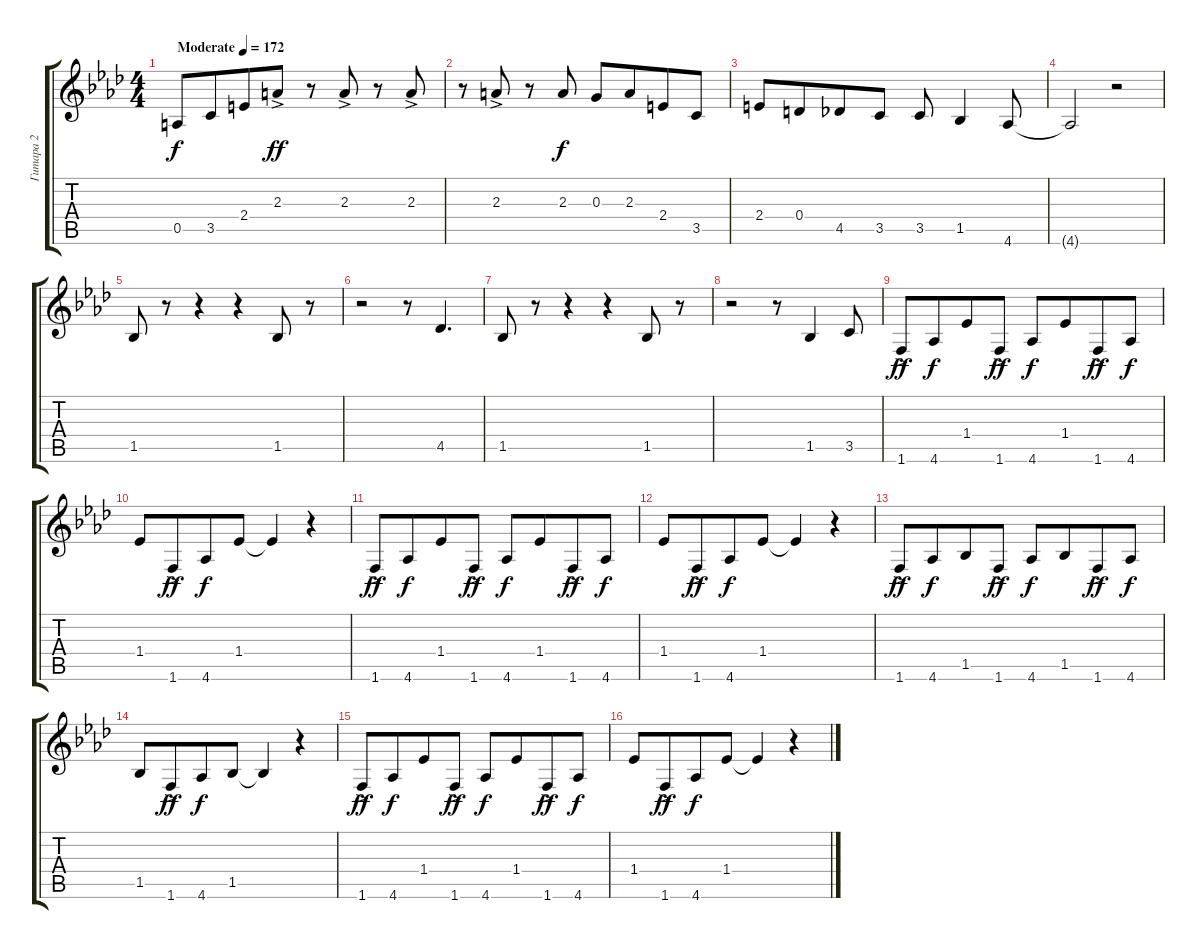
\track ("Гитара 2" "Гитара 2") {instrument electricguitarclean}
\staff {score tabs}
\tuning (E4 B3 G3 D3 A2 E2) {hide}
\ts (4 4)
\tempo (172 "Moderate")
\clef g2
\ks ab
0.5.8{dy f instrument electricguitarclean} 3.5.8{beam merge} 2.4.8 2.3{ac}.8{dy ff} r.8 2.3{ac}.8 r.8 2.3{ac}.8 |
r.8 2.3{ac}.8 r.8 2.3.8{dy f} 0.3.8 2.3.8{beam merge} 2.4.8 3.5.8 |
2.4.8 0.4.8{beam merge} 4.5.8 3.5.8 3.5.8 1.5.4 4.6.8 |
4.6{t}.2 r.2 |
1.5.8 r.8 r.4 r.4 1.5.8 r.8 |
r.2 r.8 4.5.4{d} |
1.5.8 r.8 r.4 r.4 1.5.8 r.8 |
r.2 r.8 1.5.4 3.5.8 |
1.6{ac}.8{dy ff} 4.6.8{dy f beam merge} 1.4.8 1.6{ac}.8{dy ff} 4.6.8{dy f} 1.4.8{beam merge} 1.6{ac}.8{dy ff} 4.6.8{dy f} |
1.4.8 1.6{ac}.8{dy ff beam merge} 4.6.8{dy f} 1.4.8 1.4{t}.4 r.4 |
1.6{ac}.8{dy ff} 4.6.8{dy f beam merge} 1.4.8 1.6{ac}.8{dy ff} 4.6.8{dy f} 1.4.8{beam merge} 1.6{ac}.8{dy ff} 4.6.8{dy f} |
1.4.8 1.6{ac}.8{dy ff beam merge} 4.6.8{dy f} 1.4.8 1.4{t}.4 r.4 |
1.6{ac}.8{dy ff} 4.6.8{dy f beam merge} 1.5.8 1.6{ac}.8{dy ff} 4.6.8{dy f} 1.5.8{beam merge} 1.6{ac}.8{dy ff} 4.6.8{dy f} |
1.5.8 1.6{ac}.8{dy ff beam merge} 4.6.8{dy f} 1.5.8 1.5{t}.4 r.4 |
1.6{ac}.8{dy ff} 4.6.8{dy f beam merge} 1.4.8 1.6{ac}.8{dy ff} 4.6.8{dy f} 1.4.8{beam merge} 1.6{ac}.8{dy ff} 4.6.8{dy f} |
1.4.8 1.6{ac}.8{dy ff beam merge} 4.6.8{dy f} 1.4.8 1.4{t}.4 r.4
